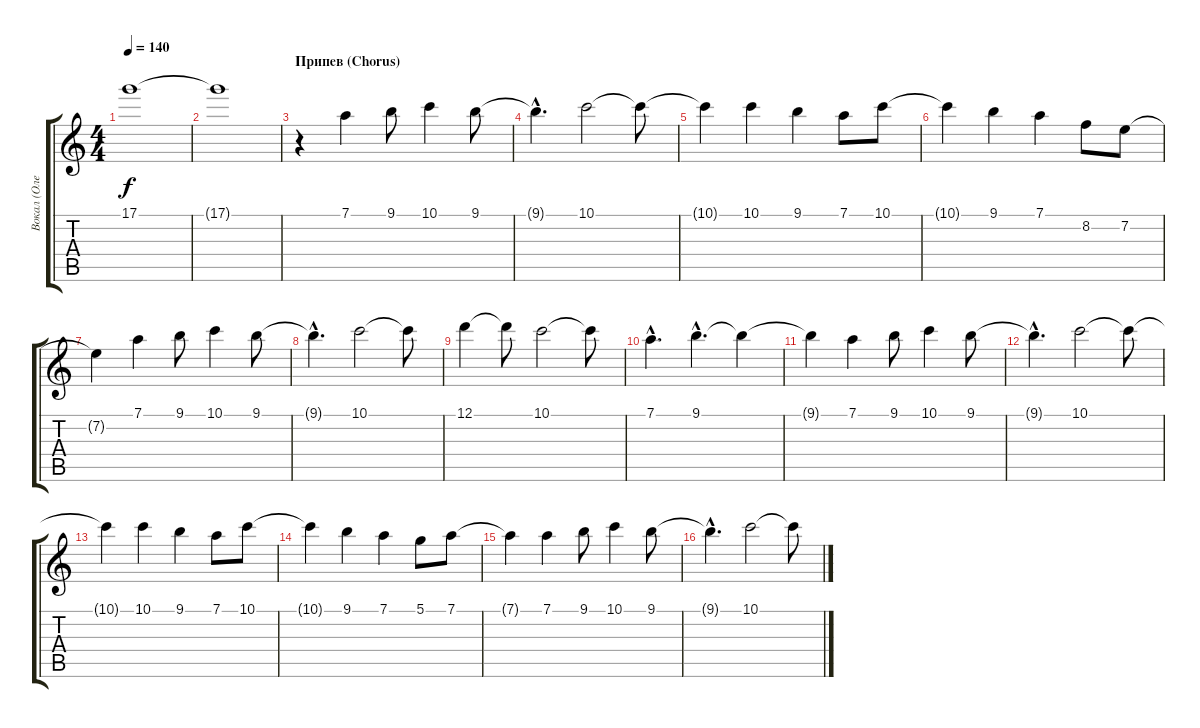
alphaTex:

\track ("Вокал (Олег Жиляков)" "Вокал (Оле") {instrument contrabass}
\staff {score tabs}
\tuning (D4 A3 F3 C3 G2 D2) {hide}
\ts (4 4)
\tempo 140
\clef g2
\ks c
17.1{t}.1{dy f} |
17.1{t}.1 |
\section ("" "Припев (Chorus)")
r.4 7.1.4 9.1.8 10.1.4 9.1.8 |
9.1{hac t}.4{d} 10.1.2 10.1{t}.8 |
10.1{t}.4 10.1.4 9.1.4 7.1.8 10.1.8 |
10.1{t}.4 9.1.4 7.1.4 8.2.8 7.2.8 |
7.2{t}.4 7.1.4 9.1.8 10.1.4 9.1.8 |
9.1{hac t}.4{d} 10.1.2 10.1{t}.8 |
12.1.4 12.1{t}.8 10.1.2 10.1{t}.8 |
7.1{hac}.4{d} 9.1{hac}.4{d} 9.1{t}.4 |
9.1{t}.4 7.1.4 9.1.8 10.1.4 9.1.8 |
9.1{hac t}.4{d} 10.1.2 10.1{t}.8 |
10.1{t}.4 10.1.4 9.1.4 7.1.8 10.1.8 |
10.1{t}.4 9.1.4 7.1.4 5.1.8 7.1.8 |
7.1{t}.4 7.1.4 9.1.8 10.1.4 9.1.8 |
9.1{hac t}.4{d} 10.1.2 10.1{t}.8
